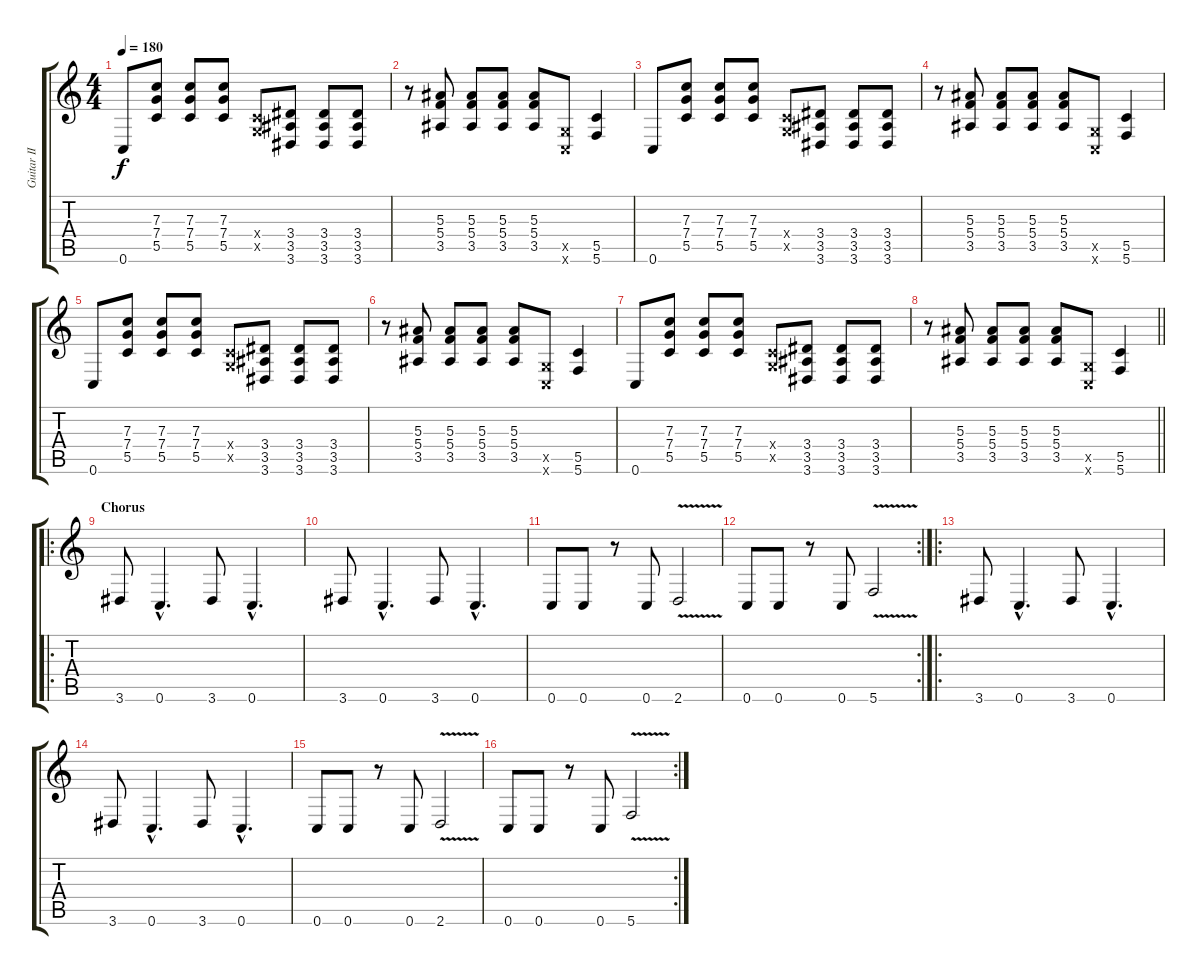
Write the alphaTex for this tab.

\track ("Guitar II" "Guitar II") {instrument distortionguitar}
\staff {score tabs}
\tuning (D4 A3 F3 C3 G2 C2) {hide}
\ts (4 4)
\tempo 180
\clef g2
\ks c
0.6.8{dy f} (7.3 7.4 5.5).8 (7.3 7.4 5.5).8 (7.3 7.4 5.5).8 (0.4{x} 0.5{x}).8 (3.4 3.5 3.6).8 (3.4 3.5 3.6).8 (3.4 3.5 3.6).8 |
r.8 (5.3 5.4 3.5).8 (5.3 5.4 3.5).8 (5.3 5.4 3.5).8 (5.3 5.4 3.5).8 (0.5{x} 0.6{x}).8 (5.5 5.6).4 |
0.6.8 (7.3 7.4 5.5).8 (7.3 7.4 5.5).8 (7.3 7.4 5.5).8 (0.4{x} 0.5{x}).8 (3.4 3.5 3.6).8 (3.4 3.5 3.6).8 (3.4 3.5 3.6).8 |
r.8 (5.3 5.4 3.5).8 (5.3 5.4 3.5).8 (5.3 5.4 3.5).8 (5.3 5.4 3.5).8 (0.5{x} 0.6{x}).8 (5.5 5.6).4 |
0.6.8 (7.3 7.4 5.5).8 (7.3 7.4 5.5).8 (7.3 7.4 5.5).8 (0.4{x} 0.5{x}).8 (3.4 3.5 3.6).8 (3.4 3.5 3.6).8 (3.4 3.5 3.6).8 |
r.8 (5.3 5.4 3.5).8 (5.3 5.4 3.5).8 (5.3 5.4 3.5).8 (5.3 5.4 3.5).8 (0.5{x} 0.6{x}).8 (5.5 5.6).4 |
0.6.8 (7.3 7.4 5.5).8 (7.3 7.4 5.5).8 (7.3 7.4 5.5).8 (0.4{x} 0.5{x}).8 (3.4 3.5 3.6).8 (3.4 3.5 3.6).8 (3.4 3.5 3.6).8 |
\barLineRight lightlight
r.8 (5.3 5.4 3.5).8 (5.3 5.4 3.5).8 (5.3 5.4 3.5).8 (5.3 5.4 3.5).8 (0.5{x} 0.6{x}).8 (5.5 5.6).4 |
\ro
\section ("" "Chorus")
3.6.8 0.6{hac}.4{d} 3.6.8 0.6{hac}.4{d} |
3.6.8 0.6{hac}.4{d} 3.6.8 0.6{hac}.4{d} |
0.6.8 0.6.8 r.8 0.6.8 2.6{v}.2 |
\rc 2
0.6.8 0.6.8 r.8 0.6.8 5.6{v}.2 |
\ro
3.6.8 0.6{hac}.4{d} 3.6.8 0.6{hac}.4{d} |
3.6.8 0.6{hac}.4{d} 3.6.8 0.6{hac}.4{d} |
0.6.8 0.6.8 r.8 0.6.8 2.6{v}.2 |
\rc 2
0.6.8 0.6.8 r.8 0.6.8 5.6{v}.2
